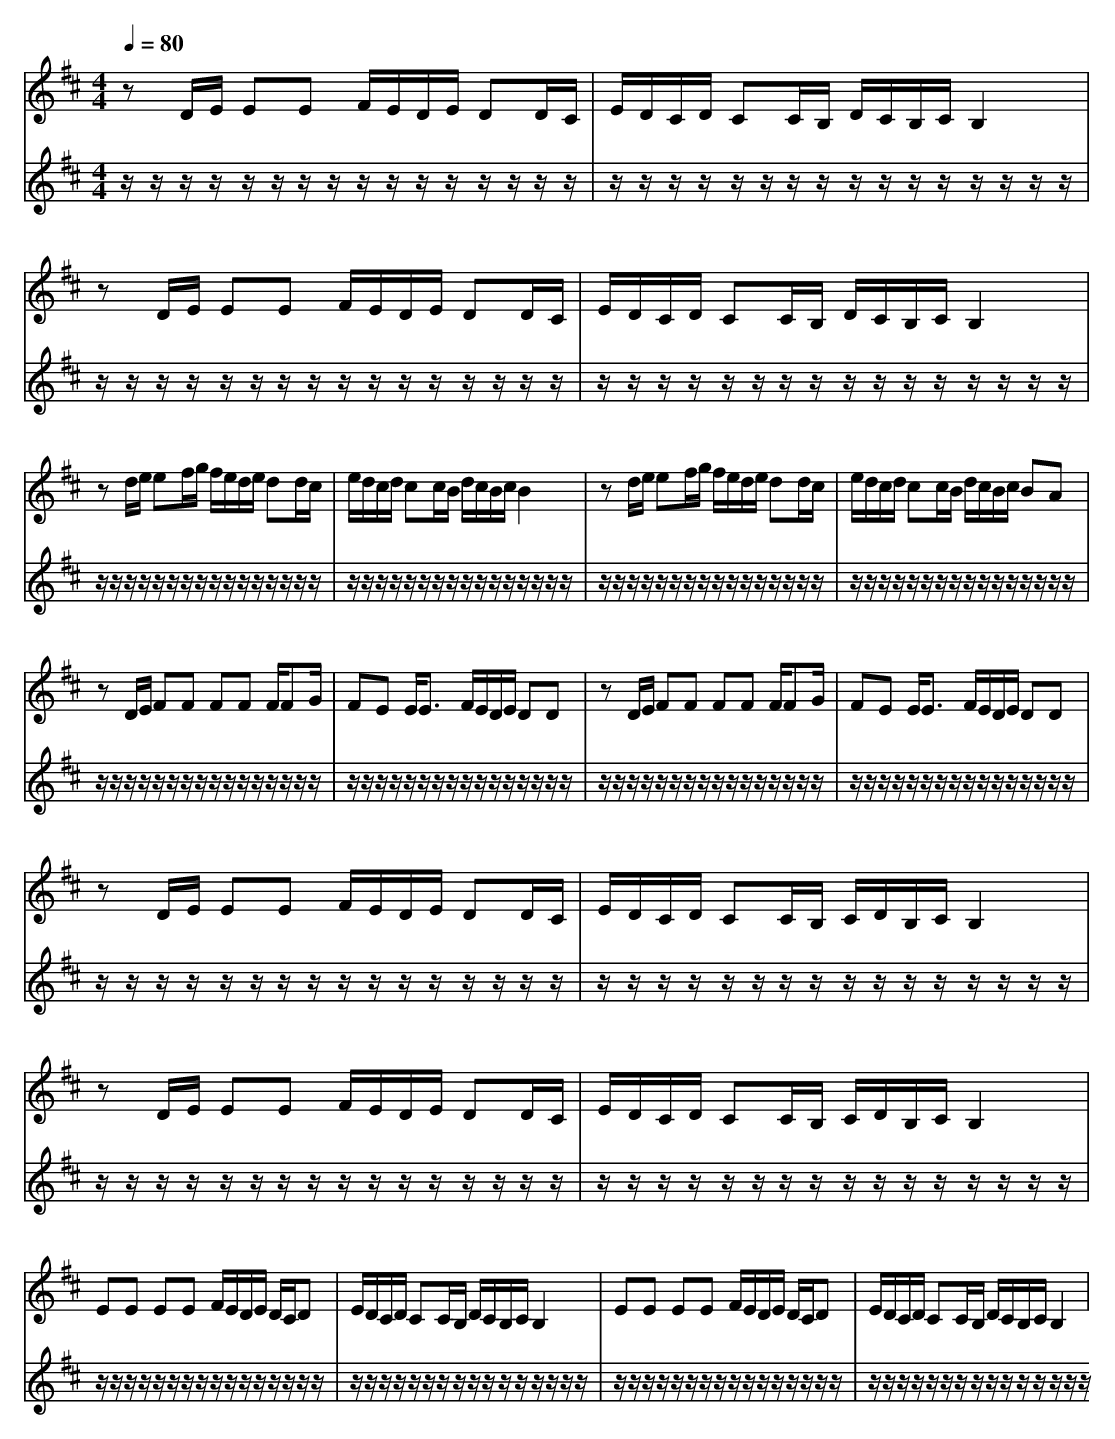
X:1
T:
M: 4/4
L: 1/8
Q:1/4=80
K:D % 2 sharps
V:1
zD/2E/2 EE F/2E/2D/2E/2 DD/2C/2|E/2D/2C/2D/2 CC/2B,/2 D/2C/2B,/2C/2 B,2|zD/2E/2 EE F/2E/2D/2E/2 DD/2C/2|E/2D/2C/2D/2 CC/2B,/2 D/2C/2B,/2C/2 B,2|
zd/2e/2 ef/2g/2 f/2e/2d/2e/2 dd/2c/2|e/2d/2c/2d/2 cc/2B/2 d/2c/2B/2c/2 B2|zd/2e/2 ef/2g/2 f/2e/2d/2e/2 dd/2c/2|e/2d/2c/2d/2 cc/2B/2 d/2c/2B/2c/2 BA|
zD/2E/2 FF FF F/2FG/2|FE E<E F/2E/2D/2E/2 DD|zD/2E/2 FF FF F/2FG/2|FE E<E F/2E/2D/2E/2 DD|
zD/2E/2 EE F/2E/2D/2E/2 DD/2C/2|E/2D/2C/2D/2 CC/2B,/2 C/2D/2B,/2C/2 B,2|zD/2E/2 EE F/2E/2D/2E/2 DD/2C/2|E/2D/2C/2D/2 CC/2B,/2 C/2D/2B,/2C/2 B,2|
EE EE F/2E/2D/2E/2 D/2C/2D|E/2D/2C/2D/2 CC/2B,/2 D/2C/2B,/2C/2 B,2|EE EE F/2E/2D/2E/2 D/2C/2D|E/2D/2C/2D/2 CC/2B,/2 D/2C/2B,/2C/2 B,2|
V:2
z/2z/2z/2z/2 z/2z/2z/2z/2 z/2z/2z/2z/2 z/2z/2z/2z/2|z/2z/2z/2z/2 z/2z/2z/2z/2 z/2z/2z/2z/2 z/2z/2z/2z/2|z/2z/2z/2z/2 z/2z/2z/2z/2 z/2z/2z/2z/2 z/2z/2z/2z/2|z/2z/2z/2z/2 z/2z/2z/2z/2 z/2z/2z/2z/2 z/2z/2z/2z/2|
z/2z/2z/2z/2 z/2z/2z/2z/2 z/2z/2z/2z/2 z/2z/2z/2z/2|z/2z/2z/2z/2 z/2z/2z/2z/2 z/2z/2z/2z/2 z/2z/2z/2z/2|z/2z/2z/2z/2 z/2z/2z/2z/2 z/2z/2z/2z/2 z/2z/2z/2z/2|z/2z/2z/2z/2 z/2z/2z/2z/2 z/2z/2z/2z/2 z/2z/2z/2z/2|
z/2z/2z/2z/2 z/2z/2z/2z/2 z/2z/2z/2z/2 z/2z/2z/2z/2|z/2z/2z/2z/2 z/2z/2z/2z/2 z/2z/2z/2z/2 z/2z/2z/2z/2|z/2z/2z/2z/2 z/2z/2z/2z/2 z/2z/2z/2z/2 z/2z/2z/2z/2|z/2z/2z/2z/2 z/2z/2z/2z/2 z/2z/2z/2z/2 z/2z/2z/2z/2|
z/2z/2z/2z/2 z/2z/2z/2z/2 z/2z/2z/2z/2 z/2z/2z/2z/2|z/2z/2z/2z/2 z/2z/2z/2z/2 z/2z/2z/2z/2 z/2z/2z/2z/2|z/2z/2z/2z/2 z/2z/2z/2z/2 z/2z/2z/2z/2 z/2z/2z/2z/2|z/2z/2z/2z/2 z/2z/2z/2z/2 z/2z/2z/2z/2 z/2z/2z/2z/2|
z/2z/2z/2z/2 z/2z/2z/2z/2 z/2z/2z/2z/2 z/2z/2z/2z/2|z/2z/2z/2z/2 z/2z/2z/2z/2 z/2z/2z/2z/2 z/2z/2z/2z/2|z/2z/2z/2z/2 z/2z/2z/2z/2 z/2z/2z/2z/2 z/2z/2z/2z/2|z/2z/2z/2z/2 z/2z/2z/2z/2 z/2z/2z/2z/2 z/2z/2z/2
